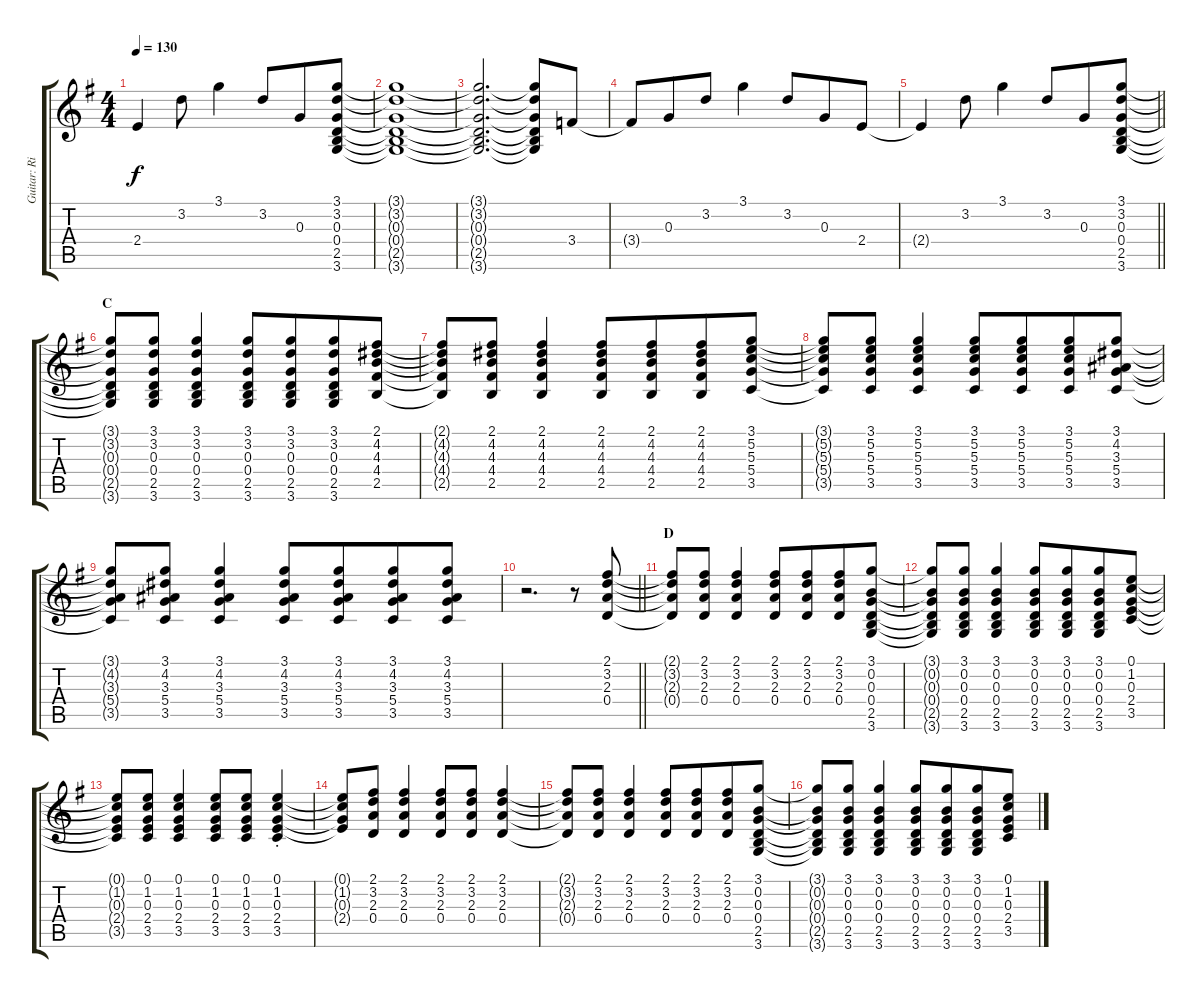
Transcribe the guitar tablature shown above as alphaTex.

\track ("Guitar: Ritchie" "Guitar: Ri") {instrument overdrivenguitar}
\staff {score tabs}
\tuning (E4 B3 G3 D3 A2 E2) {hide}
\ts (4 4)
\tempo 130
\clef g2
\ks g
2.4{t}.4{dy f} 3.2.8 3.1.4 3.2.8{beam merge} 0.3.8 (3.1 3.2 0.3 0.4 2.5 3.6).8 |
(3.1{t} 3.2{t} 0.3{t} 0.4{t} 2.5{t} 3.6{t}).1 |
(3.1{t} 3.2{t} 0.3{t} 0.4{t} 2.5{t} 3.6{t}).2{d} (3.1{t} 3.2{t} 0.3{t} 0.4{t} 2.5{t} 3.6{t}).8 3.4.8 |
3.4{t}.8 0.3.8{beam merge} 3.2.8 3.1.4 3.2.8{beam merge} 0.3.8 2.4.8 |
\barLineRight lightlight
2.4{t}.4 3.2.8 3.1.4 3.2.8{beam merge} 0.3.8 (3.1 3.2 0.3 0.4 2.5 3.6).8 |
\section ("" "C")
(3.1{t} 3.2{t} 0.3{t} 0.4{t} 2.5{t} 3.6{t}).8 (3.1 3.2 0.3 0.4 2.5 3.6).8 (3.1 3.2 0.3 0.4 2.5 3.6).4 (3.1 3.2 0.3 0.4 2.5 3.6).8 (3.1 3.2 0.3 0.4 2.5 3.6).8{beam merge} (3.1 3.2 0.3 0.4 2.5 3.6).8 (2.1 4.2 4.3 4.4 2.5).8 |
(2.1{t} 4.2{t} 4.3{t} 4.4{t} 2.5{t}).8 (2.1 4.2 4.3 4.4 2.5).8 (2.1 4.2 4.3 4.4 2.5).4 (2.1 4.2 4.3 4.4 2.5).8 (2.1 4.2 4.3 4.4 2.5).8{beam merge} (2.1 4.2 4.3 4.4 2.5).8 (3.1 5.2 5.3 5.4 3.5).8 |
(3.1{t} 5.2{t} 5.3{t} 5.4{t} 3.5{t}).8 (3.1 5.2 5.3 5.4 3.5).8 (3.1 5.2 5.3 5.4 3.5).4 (3.1 5.2 5.3 5.4 3.5).8 (3.1 5.2 5.3 5.4 3.5).8{beam merge} (3.1 5.2 5.3 5.4 3.5).8 (3.1 4.2 3.3 5.4 3.5).8 |
(3.1{t} 4.2{t} 3.3{t} 5.4{t} 3.5{t}).8 (3.1 4.2 3.3 5.4 3.5).8 (3.1 4.2 3.3 5.4 3.5).4 (3.1 4.2 3.3 5.4 3.5).8 (3.1 4.2 3.3 5.4 3.5).8{beam merge} (3.1 4.2 3.3 5.4 3.5).8 (3.1 4.2 3.3 5.4 3.5).8 |
\barLineRight lightlight
r.2{d} r.8 (2.1 3.2 2.3 0.4).8 |
\section ("" "D")
(2.1{t} 3.2{t} 2.3{t} 0.4{t}).8 (2.1 3.2 2.3 0.4).8 (2.1 3.2 2.3 0.4).4 (2.1 3.2 2.3 0.4).8 (2.1 3.2 2.3 0.4).8{beam merge} (2.1 3.2 2.3 0.4).8 (3.1 0.2 0.3 0.4 2.5 3.6).8 |
(3.1{t} 0.2{t} 0.3{t} 0.4{t} 2.5{t} 3.6{t}).8 (3.1 0.2 0.3 0.4 2.5 3.6).8 (3.1 0.2 0.3 0.4 2.5 3.6).4 (3.1 0.2 0.3 0.4 2.5 3.6).8 (3.1 0.2 0.3 0.4 2.5 3.6).8{beam merge} (3.1 0.2 0.3 0.4 2.5 3.6).8 (0.1 1.2 0.3 2.4 3.5).8 |
(0.1{t} 1.2{t} 0.3{t} 2.4{t} 3.5{t}).8 (0.1 1.2 0.3 2.4 3.5).8 (0.1 1.2 0.3 2.4 3.5).4 (0.1 1.2 0.3 2.4 3.5).8 (0.1 1.2 0.3 2.4 3.5).8 (0.1{st} 1.2{st} 0.3{st} 2.4{st} 3.5{st}).4 |
(0.1{t} 1.2{t} 0.3{t} 2.4{t}).8 (2.1 3.2 2.3 0.4).8 (2.1 3.2 2.3 0.4).4 (2.1 3.2 2.3 0.4).8 (2.1 3.2 2.3 0.4).8{beam merge} (2.1 3.2 2.3 0.4).4 |
(2.1{t} 3.2{t} 2.3{t} 0.4{t}).8 (2.1 3.2 2.3 0.4).8 (2.1 3.2 2.3 0.4).4 (2.1 3.2 2.3 0.4).8 (2.1 3.2 2.3 0.4).8{beam merge} (2.1 3.2 2.3 0.4).8 (3.1 0.2 0.3 0.4 2.5 3.6).8 |
(3.1{t} 0.2{t} 0.3{t} 0.4{t} 2.5{t} 3.6{t}).8 (3.1 0.2 0.3 0.4 2.5 3.6).8 (3.1 0.2 0.3 0.4 2.5 3.6).4 (3.1 0.2 0.3 0.4 2.5 3.6).8 (3.1 0.2 0.3 0.4 2.5 3.6).8{beam merge} (3.1 0.2 0.3 0.4 2.5 3.6).8 (0.1 1.2 0.3 2.4 3.5).8
